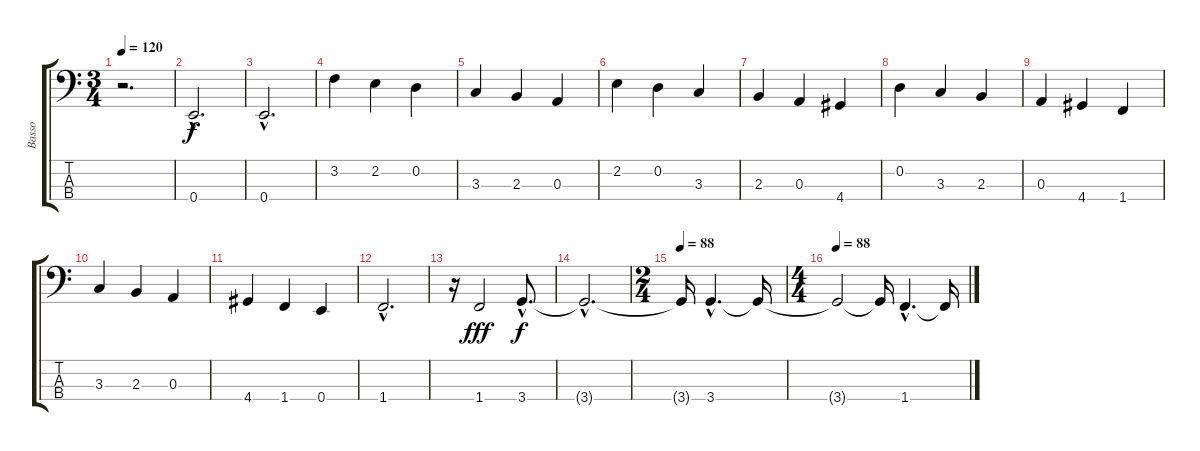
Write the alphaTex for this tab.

\track ("Basso" "Basso") {instrument electricbasspick}
\staff {score tabs}
\tuning (G2 D2 A1 E1) {hide}
\ts (3 4)
\tempo 120
\clef f4
\ks c
r.2{d dy f} |
0.4{hac}.2{d} |
0.4{hac}.2{d} |
3.2.4 2.2.4 0.2.4 |
3.3.4 2.3.4 0.3.4 |
2.2.4 0.2.4 3.3.4 |
2.3.4 0.3.4 4.4.4 |
0.2.4 3.3.4 2.3.4 |
0.3.4 4.4.4 1.4.4 |
3.3.4 2.3.4 0.3.4 |
4.4.4 1.4.4 0.4.4 |
1.4{hac}.2{d} |
r.16 1.4.2{dy fff} 3.4{hac}.8{d dy f} |
3.4{hac t}.2{d} |
\ts (2 4)
\tempo 88
3.4{t}.16 3.4{hac}.4{d} 3.4{t}.16 |
\ts (4 4)
\tempo 88
3.4{t}.2 3.4{t}.16 1.4{hac}.4{d} 1.4{t}.16
